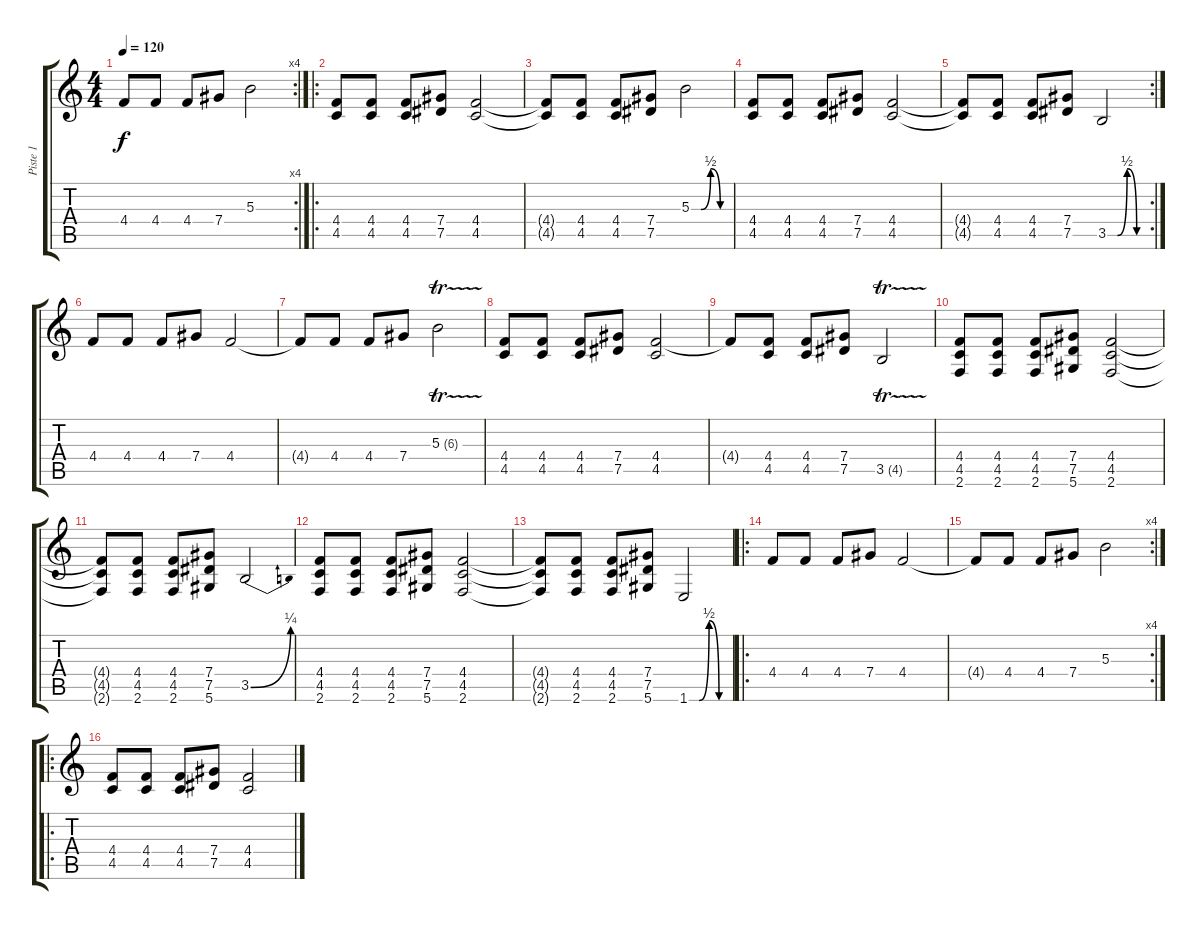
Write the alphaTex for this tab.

\track ("Piste 1" "Piste 1") {instrument distortionguitar}
\staff {score tabs}
\tuning (Eb4 Bb3 Gb3 Db3 Ab2 Eb2) {hide}
\rc 4
\ts (4 4)
\tempo 120
\clef g2
\ks c
4.4{t}.8{dy f} 4.4.8 4.4.8 7.4.8 5.3.2 |
\ro
(4.4 4.5).8 (4.4 4.5).8 (4.4 4.5).8 (7.4 7.5).8 (4.4 4.5).2 |
(4.4{t} 4.5{t}).8 (4.4 4.5).8 (4.4 4.5).8 (7.4 7.5).8 5.3{be (custom 0 0 15 0 30 2 45 0 60 0)}.2 |
(4.4 4.5).8 (4.4 4.5).8 (4.4 4.5).8 (7.4 7.5).8 (4.4 4.5).2 |
\rc 2
(4.4{t} 4.5{t}).8 (4.4 4.5).8 (4.4 4.5).8 (7.4 7.5).8 3.5{be (custom 0 0 15 0 30 2 45 0 60 0)}.2 |
4.4.8 4.4.8 4.4.8 7.4.8 4.4.2 |
4.4{t}.8 4.4.8 4.4.8 7.4.8 5.3{tr (6 32)}.2 |
(4.4 4.5).8 (4.4 4.5).8 (4.4 4.5).8 (7.4 7.5).8 (4.4 4.5).2 |
4.4{t}.8 (4.4 4.5).8 (4.4 4.5).8 (7.4 7.5).8 3.5{tr (4 32)}.2 |
(4.4 4.5 2.6).8 (4.4 4.5 2.6).8 (4.4 4.5 2.6).8 (7.4 7.5 5.6).8 (4.4 4.5 2.6).2 |
(4.4{t} 4.5{t} 2.6{t}).8 (4.4 4.5 2.6).8 (4.4 4.5 2.6).8 (7.4 7.5 5.6).8 3.5{be (bend 0 0 60 1)}.2 |
(4.4 4.5 2.6).8 (4.4 4.5 2.6).8 (4.4 4.5 2.6).8 (7.4 7.5 5.6).8 (4.4 4.5 2.6).2 |
(4.4{t} 4.5{t} 2.6{t}).8 (4.4 4.5 2.6).8 (4.4 4.5 2.6).8 (7.4 7.5 5.6).8 1.6{be (custom 0 0 15 0 30 2 45 0 60 0)}.2 |
\ro
4.4.8 4.4.8 4.4.8 7.4.8 4.4.2 |
\rc 4
4.4{t}.8 4.4.8 4.4.8 7.4.8 5.3.2 |
\ro
(4.4 4.5).8 (4.4 4.5).8 (4.4 4.5).8 (7.4 7.5).8 (4.4 4.5).2
